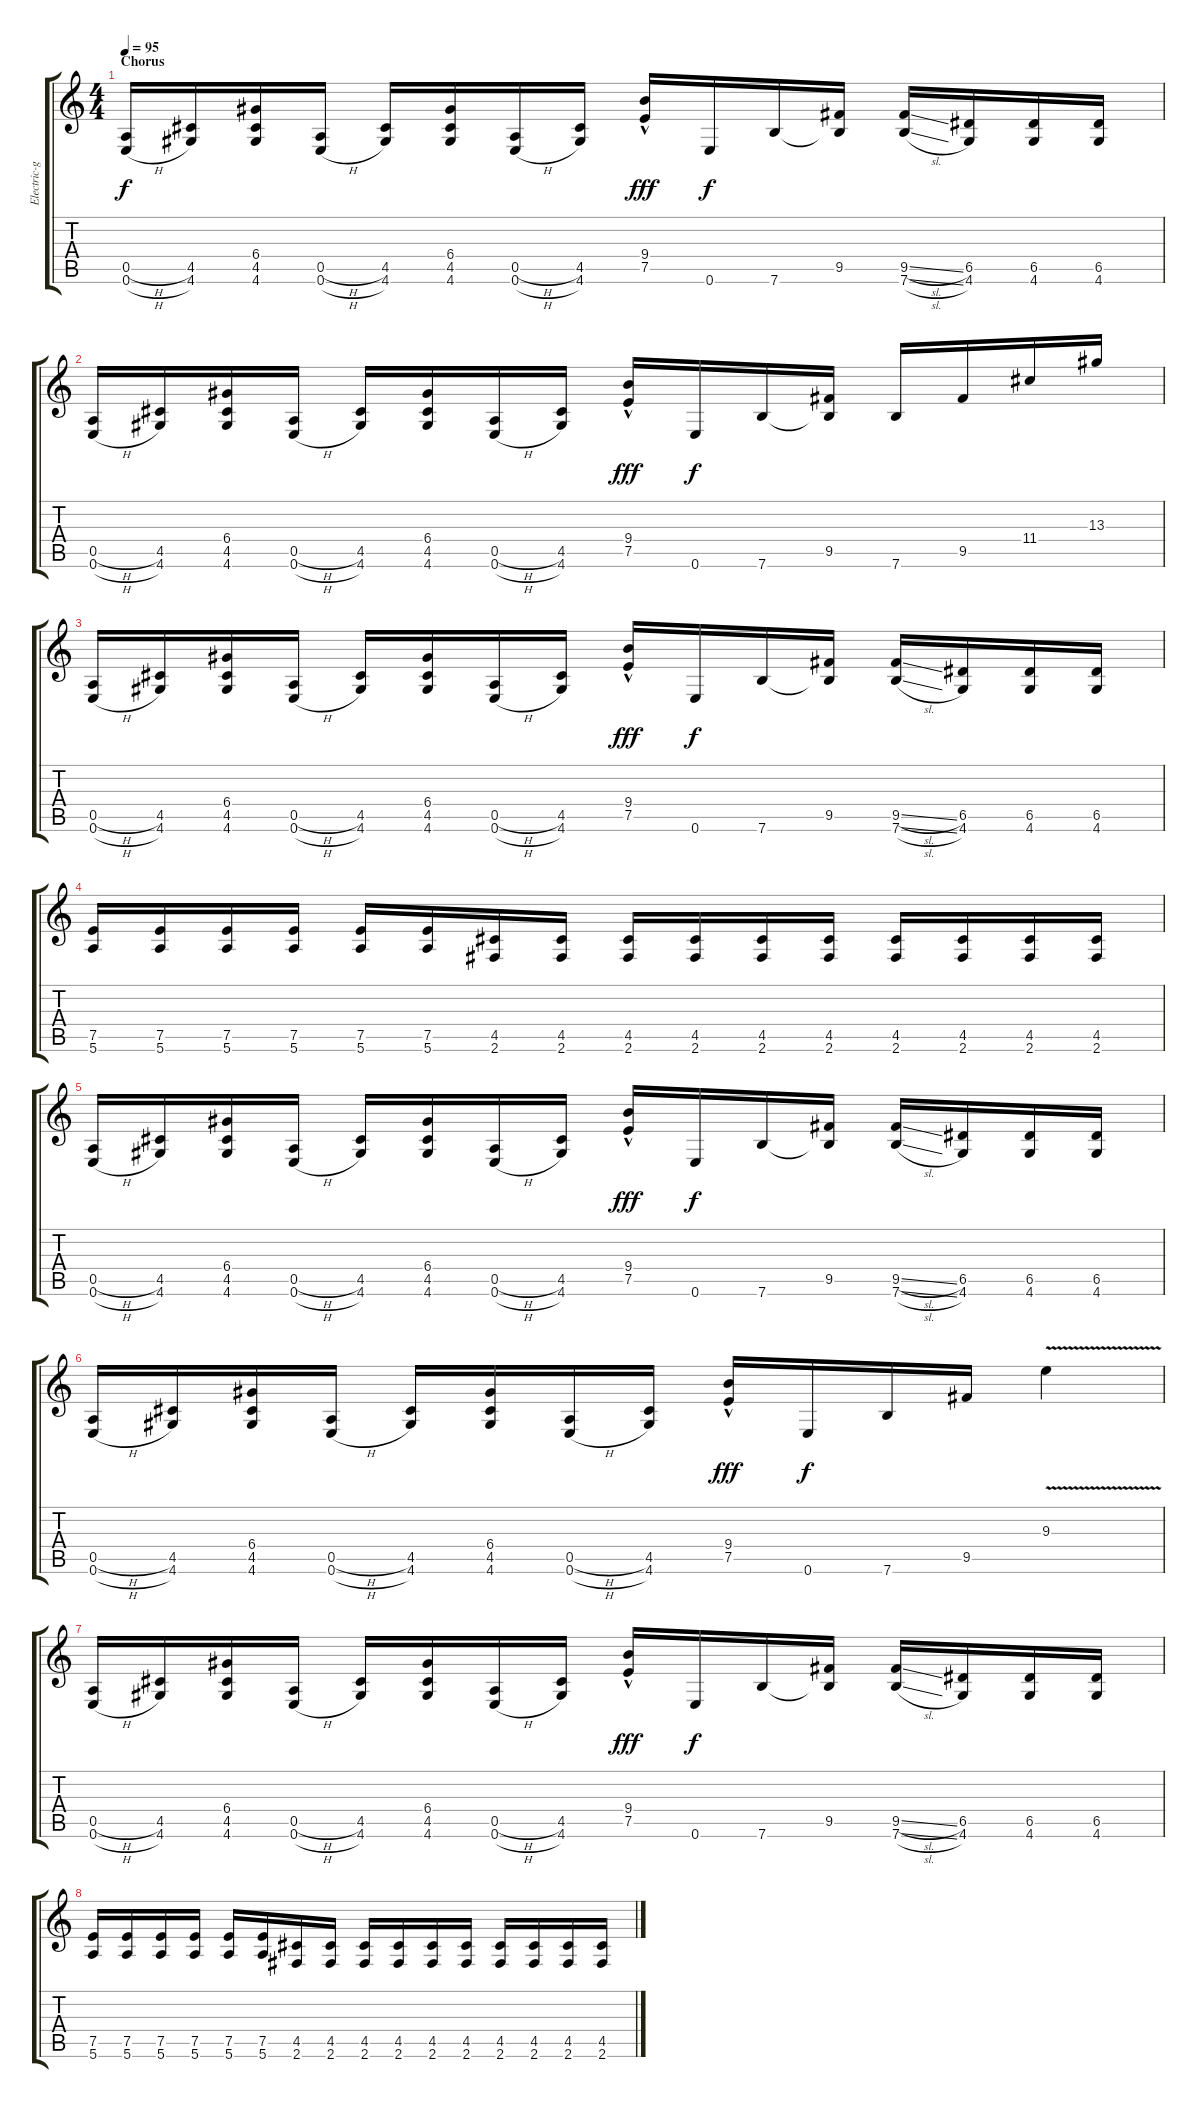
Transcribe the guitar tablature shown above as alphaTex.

\track ("Electric-guitar" "Electric-g") {instrument distortionguitar}
\staff {score tabs}
\tuning (E4 B3 G3 D3 A2 E2) {hide}
\ts (4 4)
\section ("" "Chorus")
\tempo 95
\clef g2
\ks c
(0.5{h} 0.6{h}).16{dy f} (4.5 4.6).16 (6.4 4.5 4.6).16 (0.5{h} 0.6{h}).16 (4.5 4.6).16 (6.4 4.5 4.6).16 (0.5{h} 0.6{h}).16 (4.5 4.6).16 (9.4{hac} 7.5).16{dy fff} 0.6.16{dy f} 7.6.16 (9.5 7.6{t}).16 (9.5{sl} 7.6{sl}).16 (6.5 4.6).16 (6.5 4.6).16 (6.5 4.6).16 |
(0.5{h} 0.6{h}).16 (4.5 4.6).16 (6.4 4.5 4.6).16 (0.5{h} 0.6{h}).16 (4.5 4.6).16 (6.4 4.5 4.6).16 (0.5{h} 0.6{h}).16 (4.5 4.6).16 (9.4{hac} 7.5).16{dy fff} 0.6.16{dy f} 7.6.16 (9.5 7.6{t}).16 7.6.16 9.5.16 11.4.16 13.3.16 |
(0.5{h} 0.6{h}).16 (4.5 4.6).16 (6.4 4.5 4.6).16 (0.5{h} 0.6{h}).16 (4.5 4.6).16 (6.4 4.5 4.6).16 (0.5{h} 0.6{h}).16 (4.5 4.6).16 (9.4{hac} 7.5).16{dy fff} 0.6.16{dy f} 7.6.16 (9.5 7.6{t}).16 (9.5{sl} 7.6{sl}).16 (6.5 4.6).16 (6.5 4.6).16 (6.5 4.6).16 |
(7.5 5.6).16 (7.5 5.6).16 (7.5 5.6).16 (7.5 5.6).16 (7.5 5.6).16 (7.5 5.6).16 (4.5 2.6).16 (4.5 2.6).16 (4.5 2.6).16 (4.5 2.6).16 (4.5 2.6).16 (4.5 2.6).16 (4.5 2.6).16 (4.5 2.6).16 (4.5 2.6).16 (4.5 2.6).16 |
(0.5{h} 0.6{h}).16 (4.5 4.6).16 (6.4 4.5 4.6).16 (0.5{h} 0.6{h}).16 (4.5 4.6).16 (6.4 4.5 4.6).16 (0.5{h} 0.6{h}).16 (4.5 4.6).16 (9.4{hac} 7.5).16{dy fff} 0.6.16{dy f} 7.6.16 (9.5 7.6{t}).16 (9.5{sl} 7.6{sl}).16 (6.5 4.6).16 (6.5 4.6).16 (6.5 4.6).16 |
(0.5{h} 0.6{h}).16 (4.5 4.6).16 (6.4 4.5 4.6).16 (0.5{h} 0.6{h}).16 (4.5 4.6).16 (6.4 4.5 4.6).16 (0.5{h} 0.6{h}).16 (4.5 4.6).16 (9.4{hac} 7.5).16{dy fff} 0.6.16{dy f} 7.6.16 9.5.16 9.3{v}.4 |
(0.5{h} 0.6{h}).16 (4.5 4.6).16 (6.4 4.5 4.6).16 (0.5{h} 0.6{h}).16 (4.5 4.6).16 (6.4 4.5 4.6).16 (0.5{h} 0.6{h}).16 (4.5 4.6).16 (9.4{hac} 7.5).16{dy fff} 0.6.16{dy f} 7.6.16 (9.5 7.6{t}).16 (9.5{sl} 7.6{sl}).16 (6.5 4.6).16 (6.5 4.6).16 (6.5 4.6).16 |
(7.5 5.6).16 (7.5 5.6).16 (7.5 5.6).16 (7.5 5.6).16 (7.5 5.6).16 (7.5 5.6).16 (4.5 2.6).16 (4.5 2.6).16 (4.5 2.6).16 (4.5 2.6).16 (4.5 2.6).16 (4.5 2.6).16 (4.5 2.6).16 (4.5 2.6).16 (4.5 2.6).16 (4.5 2.6).16
